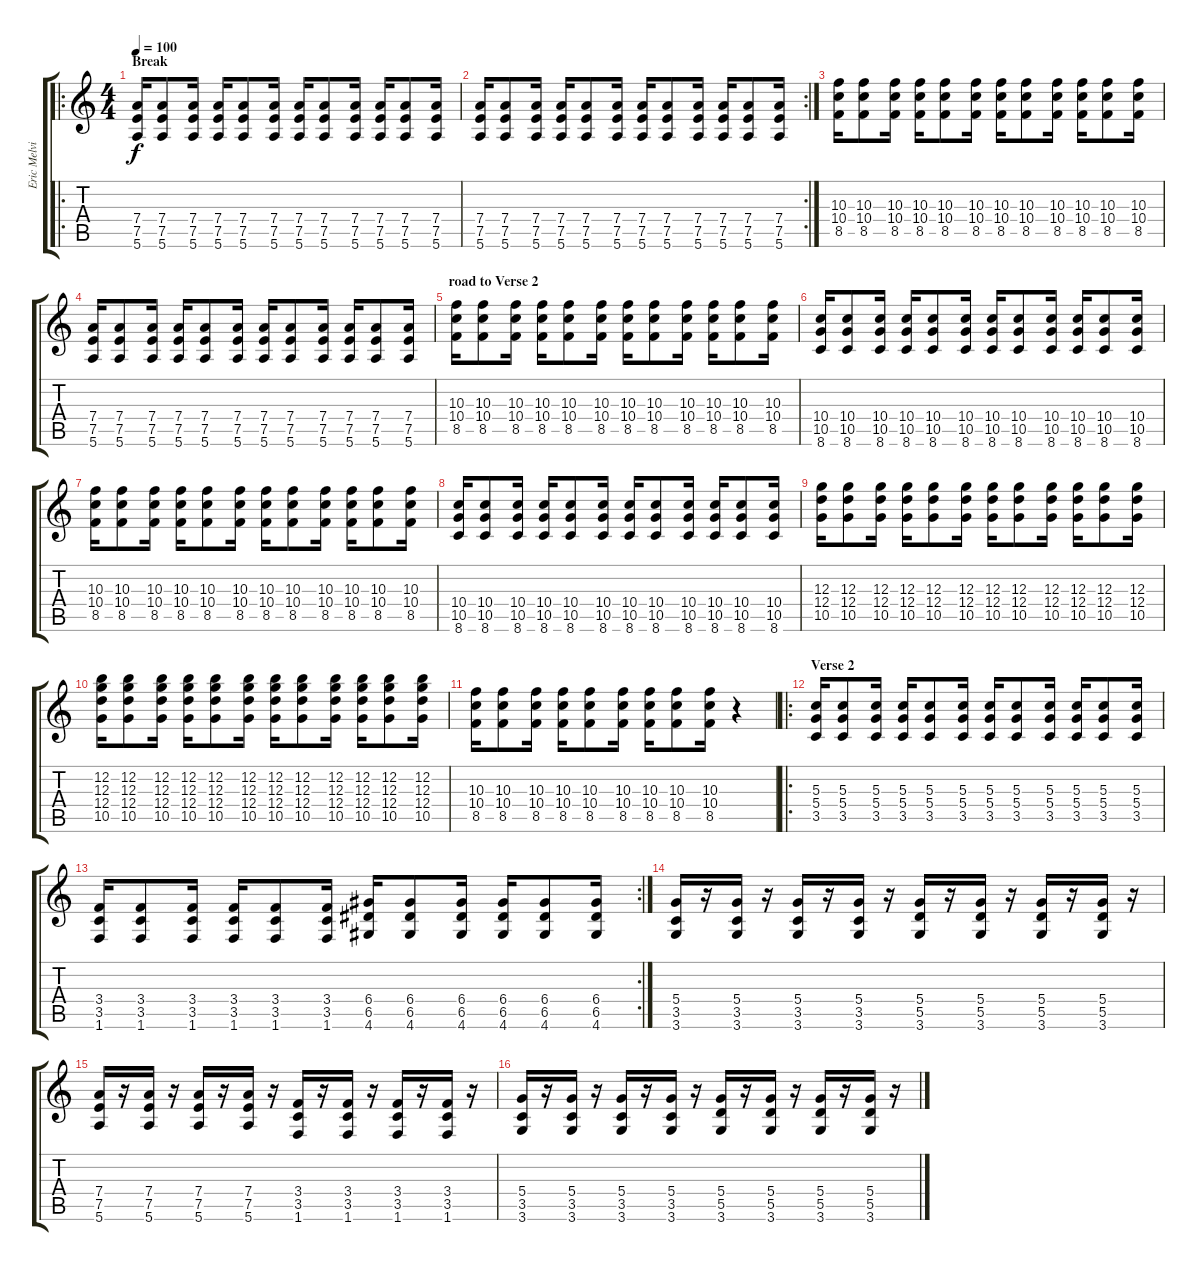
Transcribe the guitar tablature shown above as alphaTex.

\track ("Eric Melvin" "Eric Melvi") {instrument distortionguitar}
\staff {score tabs}
\tuning (E4 B3 G3 D3 A2 E2) {hide}
\ro
\ts (4 4)
\section ("" "Break")
\tempo 100
\clef g2
\ks c
(7.4 7.5 5.6).16{dy f} (7.4 7.5 5.6).8 (7.4 7.5 5.6).16 (7.4 7.5 5.6).16 (7.4 7.5 5.6).8 (7.4 7.5 5.6).16 (7.4 7.5 5.6).16 (7.4 7.5 5.6).8 (7.4 7.5 5.6).16 (7.4 7.5 5.6).16 (7.4 7.5 5.6).8 (7.4 7.5 5.6).16 |
\rc 2
(7.4 7.5 5.6).16 (7.4 7.5 5.6).8 (7.4 7.5 5.6).16 (7.4 7.5 5.6).16 (7.4 7.5 5.6).8 (7.4 7.5 5.6).16 (7.4 7.5 5.6).16 (7.4 7.5 5.6).8 (7.4 7.5 5.6).16 (7.4 7.5 5.6).16 (7.4 7.5 5.6).8 (7.4 7.5 5.6).16 |
(10.3 10.4 8.5).16 (10.3 10.4 8.5).8 (10.3 10.4 8.5).16 (10.3 10.4 8.5).16 (10.3 10.4 8.5).8 (10.3 10.4 8.5).16 (10.3 10.4 8.5).16 (10.3 10.4 8.5).8 (10.3 10.4 8.5).16 (10.3 10.4 8.5).16 (10.3 10.4 8.5).8 (10.3 10.4 8.5).16 |
(7.4 7.5 5.6).16 (7.4 7.5 5.6).8 (7.4 7.5 5.6).16 (7.4 7.5 5.6).16 (7.4 7.5 5.6).8 (7.4 7.5 5.6).16 (7.4 7.5 5.6).16 (7.4 7.5 5.6).8 (7.4 7.5 5.6).16 (7.4 7.5 5.6).16 (7.4 7.5 5.6).8 (7.4 7.5 5.6).16 |
\section ("" "road to Verse 2")
(10.3 10.4 8.5).16 (10.3 10.4 8.5).8 (10.3 10.4 8.5).16 (10.3 10.4 8.5).16 (10.3 10.4 8.5).8 (10.3 10.4 8.5).16 (10.3 10.4 8.5).16 (10.3 10.4 8.5).8 (10.3 10.4 8.5).16 (10.3 10.4 8.5).16 (10.3 10.4 8.5).8 (10.3 10.4 8.5).16 |
(10.4 10.5 8.6).16 (10.4 10.5 8.6).8 (10.4 10.5 8.6).16 (10.4 10.5 8.6).16 (10.4 10.5 8.6).8 (10.4 10.5 8.6).16 (10.4 10.5 8.6).16 (10.4 10.5 8.6).8 (10.4 10.5 8.6).16 (10.4 10.5 8.6).16 (10.4 10.5 8.6).8 (10.4 10.5 8.6).16 |
(10.3 10.4 8.5).16 (10.3 10.4 8.5).8 (10.3 10.4 8.5).16 (10.3 10.4 8.5).16 (10.3 10.4 8.5).8 (10.3 10.4 8.5).16 (10.3 10.4 8.5).16 (10.3 10.4 8.5).8 (10.3 10.4 8.5).16 (10.3 10.4 8.5).16 (10.3 10.4 8.5).8 (10.3 10.4 8.5).16 |
(10.4 10.5 8.6).16 (10.4 10.5 8.6).8 (10.4 10.5 8.6).16 (10.4 10.5 8.6).16 (10.4 10.5 8.6).8 (10.4 10.5 8.6).16 (10.4 10.5 8.6).16 (10.4 10.5 8.6).8 (10.4 10.5 8.6).16 (10.4 10.5 8.6).16 (10.4 10.5 8.6).8 (10.4 10.5 8.6).16 |
(12.3 12.4 10.5).16 (12.3 12.4 10.5).8 (12.3 12.4 10.5).16 (12.3 12.4 10.5).16 (12.3 12.4 10.5).8 (12.3 12.4 10.5).16 (12.3 12.4 10.5).16 (12.3 12.4 10.5).8 (12.3 12.4 10.5).16 (12.3 12.4 10.5).16 (12.3 12.4 10.5).8 (12.3 12.4 10.5).16 |
(12.2 12.3 12.4 10.5).16 (12.2 12.3 12.4 10.5).8 (12.2 12.3 12.4 10.5).16 (12.2 12.3 12.4 10.5).16 (12.2 12.3 12.4 10.5).8 (12.2 12.3 12.4 10.5).16 (12.2 12.3 12.4 10.5).16 (12.2 12.3 12.4 10.5).8 (12.2 12.3 12.4 10.5).16 (12.2 12.3 12.4 10.5).16 (12.2 12.3 12.4 10.5).8 (12.2 12.3 12.4 10.5).16 |
(10.3 10.4 8.5).16 (10.3 10.4 8.5).8 (10.3 10.4 8.5).16 (10.3 10.4 8.5).16 (10.3 10.4 8.5).8 (10.3 10.4 8.5).16 (10.3 10.4 8.5).16 (10.3 10.4 8.5).8 (10.3 10.4 8.5).16 r.4 |
\ro
\section ("" "Verse 2")
(5.3 5.4 3.5).16 (5.3 5.4 3.5).8 (5.3 5.4 3.5).16 (5.3 5.4 3.5).16 (5.3 5.4 3.5).8 (5.3 5.4 3.5).16 (5.3 5.4 3.5).16 (5.3 5.4 3.5).8 (5.3 5.4 3.5).16 (5.3 5.4 3.5).16 (5.3 5.4 3.5).8 (5.3 5.4 3.5).16 |
\rc 2
(3.4 3.5 1.6).16 (3.4 3.5 1.6).8 (3.4 3.5 1.6).16 (3.4 3.5 1.6).16 (3.4 3.5 1.6).8 (3.4 3.5 1.6).16 (6.4 6.5 4.6).16 (6.4 6.5 4.6).8 (6.4 6.5 4.6).16 (6.4 6.5 4.6).16 (6.4 6.5 4.6).8 (6.4 6.5 4.6).16 |
(5.4 3.5 3.6).16 r.16 (5.4 3.5 3.6).16 r.16 (5.4 3.5 3.6).16 r.16 (5.4 3.5 3.6).16 r.16 (5.4 5.5 3.6).16 r.16 (5.4 5.5 3.6).16 r.16 (5.4 5.5 3.6).16 r.16 (5.4 5.5 3.6).16 r.16 |
(7.4 7.5 5.6).16 r.16 (7.4 7.5 5.6).16 r.16 (7.4 7.5 5.6).16 r.16 (7.4 7.5 5.6).16 r.16 (3.4 3.5 1.6).16 r.16 (3.4 3.5 1.6).16 r.16 (3.4 3.5 1.6).16 r.16 (3.4 3.5 1.6).16 r.16 |
(5.4 3.5 3.6).16 r.16 (5.4 3.5 3.6).16 r.16 (5.4 3.5 3.6).16 r.16 (5.4 3.5 3.6).16 r.16 (5.4 5.5 3.6).16 r.16 (5.4 5.5 3.6).16 r.16 (5.4 5.5 3.6).16 r.16 (5.4 5.5 3.6).16 r.16
